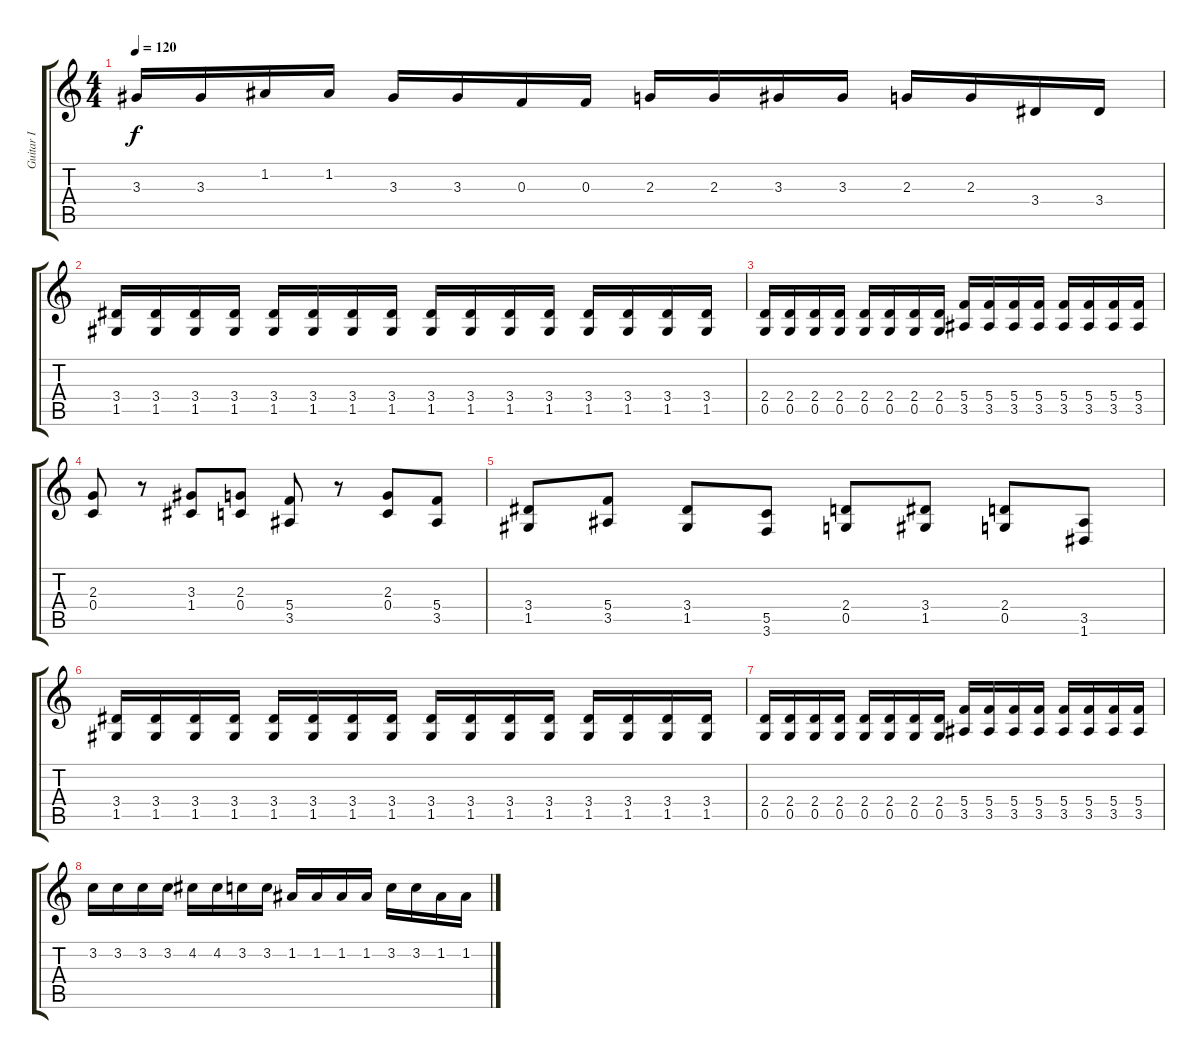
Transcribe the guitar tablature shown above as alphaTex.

\track ("Guitar I" "Guitar I") {instrument distortionguitar}
\staff {score tabs}
\tuning (D4 A3 F3 C3 G2 D2) {hide}
\ts (4 4)
\tempo 120
\clef g2
\ks c
3.3.16{dy f} 3.3.16 1.2.16 1.2.16 3.3.16 3.3.16 0.3.16 0.3.16 2.3.16 2.3.16 3.3.16 3.3.16 2.3.16 2.3.16 3.4.16 3.4.16 |
(3.4 1.5).16 (3.4 1.5).16 (3.4 1.5).16 (3.4 1.5).16 (3.4 1.5).16 (3.4 1.5).16 (3.4 1.5).16 (3.4 1.5).16 (3.4 1.5).16 (3.4 1.5).16 (3.4 1.5).16 (3.4 1.5).16 (3.4 1.5).16 (3.4 1.5).16 (3.4 1.5).16 (3.4 1.5).16 |
(2.4 0.5).16 (2.4 0.5).16 (2.4 0.5).16 (2.4 0.5).16 (2.4 0.5).16 (2.4 0.5).16 (2.4 0.5).16 (2.4 0.5).16 (5.4 3.5).16 (5.4 3.5).16 (5.4 3.5).16 (5.4 3.5).16 (5.4 3.5).16 (5.4 3.5).16 (5.4 3.5).16 (5.4 3.5).16 |
(2.3 0.4).8 r.8 (3.3 1.4).8 (2.3 0.4).8 (5.4 3.5).8 r.8 (2.3 0.4).8 (5.4 3.5).8 |
(3.4 1.5).8 (5.4 3.5).8 (3.4 1.5).8 (5.5 3.6).8 (2.4 0.5).8 (3.4 1.5).8 (2.4 0.5).8 (3.5 1.6).8 |
(3.4 1.5).16 (3.4 1.5).16 (3.4 1.5).16 (3.4 1.5).16 (3.4 1.5).16 (3.4 1.5).16 (3.4 1.5).16 (3.4 1.5).16 (3.4 1.5).16 (3.4 1.5).16 (3.4 1.5).16 (3.4 1.5).16 (3.4 1.5).16 (3.4 1.5).16 (3.4 1.5).16 (3.4 1.5).16 |
(2.4 0.5).16 (2.4 0.5).16 (2.4 0.5).16 (2.4 0.5).16 (2.4 0.5).16 (2.4 0.5).16 (2.4 0.5).16 (2.4 0.5).16 (5.4 3.5).16 (5.4 3.5).16 (5.4 3.5).16 (5.4 3.5).16 (5.4 3.5).16 (5.4 3.5).16 (5.4 3.5).16 (5.4 3.5).16 |
3.2.16 3.2.16 3.2.16 3.2.16 4.2.16 4.2.16 3.2.16 3.2.16 1.2.16 1.2.16 1.2.16 1.2.16 3.2.16 3.2.16 1.2.16 1.2.16
